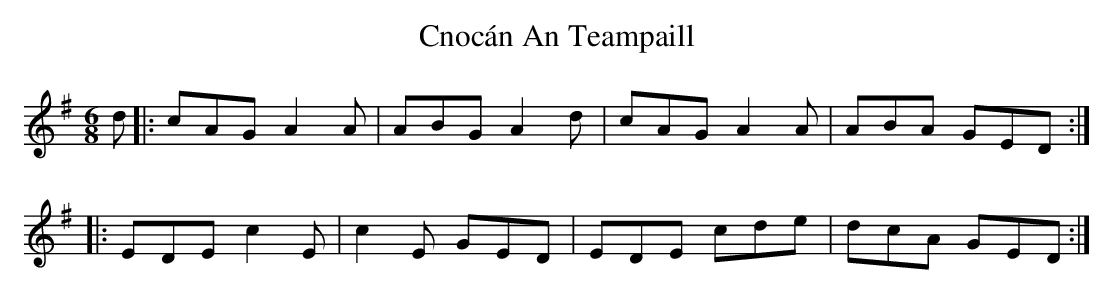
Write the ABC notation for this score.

X:1
T: Cnocán An Teampaill
M: 6/8
L: 1/8
K: Dmix
d|:cAG A2A|ABG A2d|cAG A2A|ABA GED:|
|:EDE c2E|c2E GED|EDE cde|dcA GED:|
